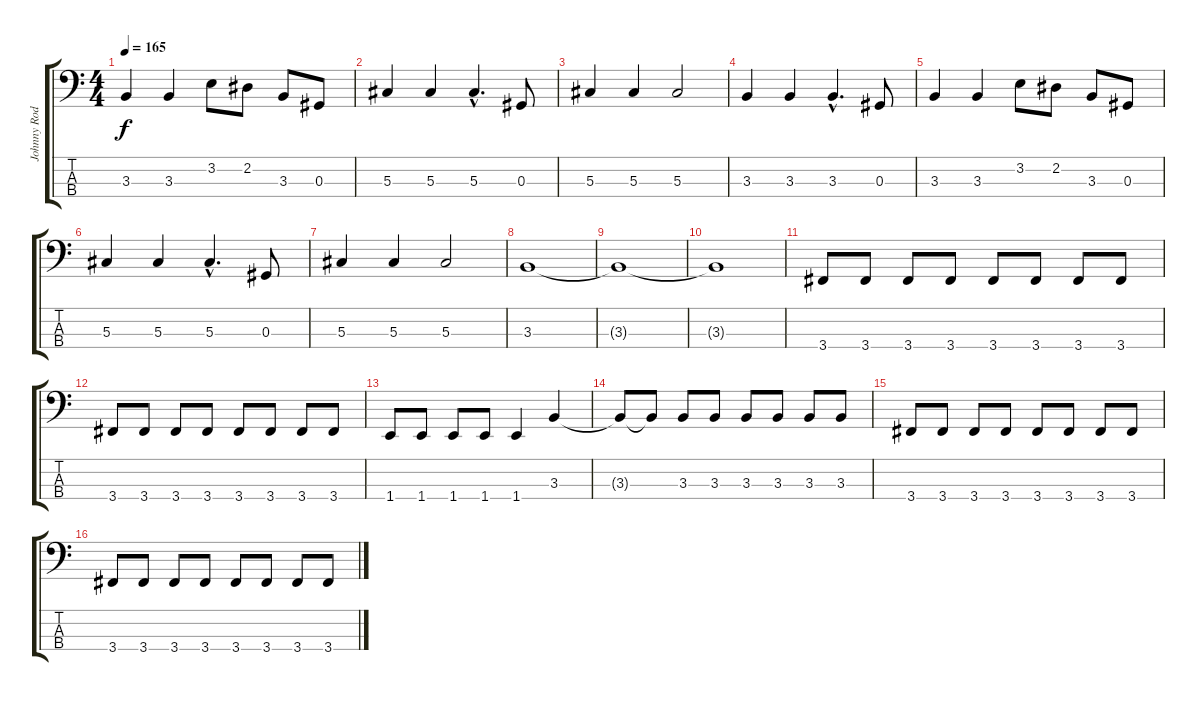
\track ("Johnny Rod/Bass" "Johnny Rod") {instrument electricbassfinger}
\staff {score tabs}
\tuning (Gb2 Db2 Ab1 Eb1) {hide}
\ts (4 4)
\tempo 165
\clef f4
\ks c
3.3.4{dy f} 3.3.4 3.2.8 2.2.8 3.3.8 0.3.8 |
5.3.4 5.3.4 5.3{hac}.4{d} 0.3.8 |
5.3.4 5.3.4 5.3.2 |
3.3.4 3.3.4 3.3{hac}.4{d} 0.3.8 |
3.3.4 3.3.4 3.2.8 2.2.8 3.3.8 0.3.8 |
5.3.4 5.3.4 5.3{hac}.4{d} 0.3.8 |
5.3.4 5.3.4 5.3.2 |
3.3.1 |
3.3{t}.1 |
3.3{t}.1 |
3.4.8 3.4.8 3.4.8 3.4.8 3.4.8 3.4.8 3.4.8 3.4.8 |
3.4.8 3.4.8 3.4.8 3.4.8 3.4.8 3.4.8 3.4.8 3.4.8 |
1.4.8 1.4.8 1.4.8 1.4.8 1.4.4 3.3.4 |
3.3{t}.8 3.3{t}.8 3.3.8 3.3.8 3.3.8 3.3.8 3.3.8 3.3.8 |
3.4.8 3.4.8 3.4.8 3.4.8 3.4.8 3.4.8 3.4.8 3.4.8 |
3.4.8 3.4.8 3.4.8 3.4.8 3.4.8 3.4.8 3.4.8 3.4.8
